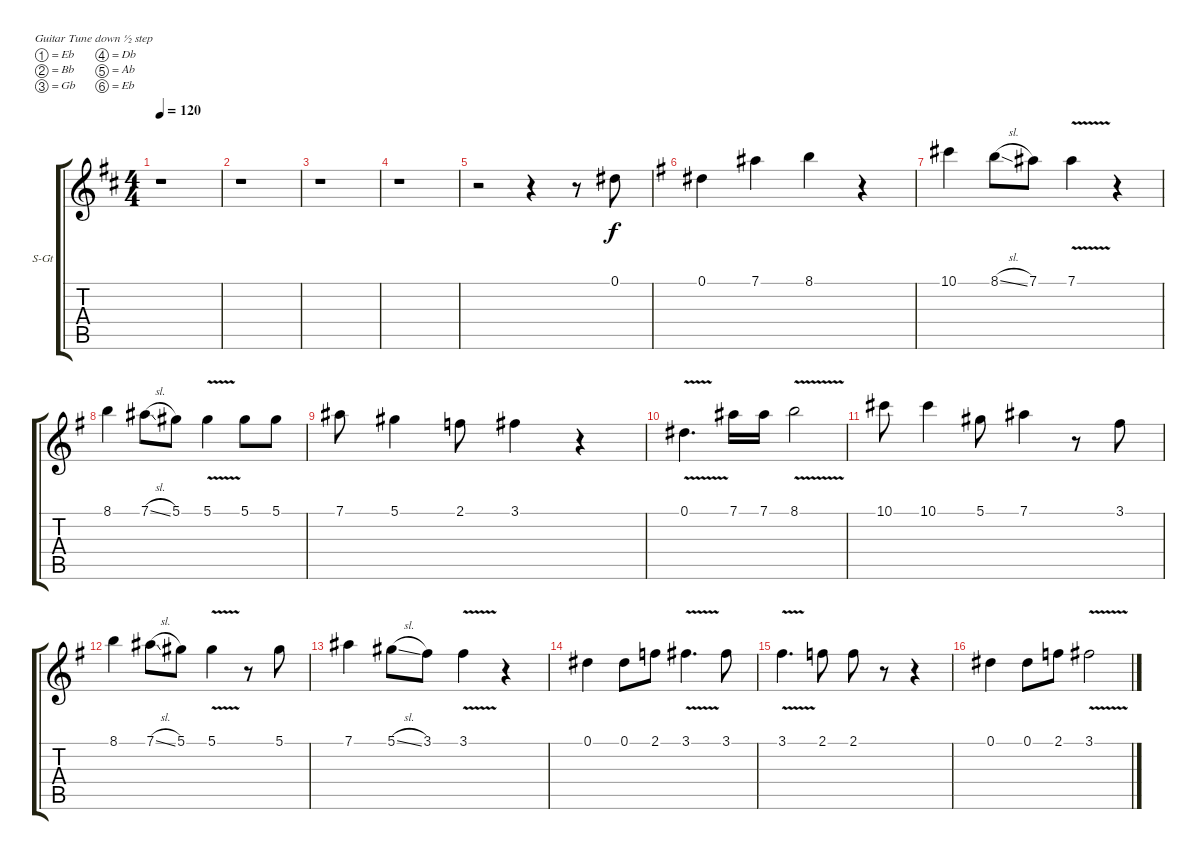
\bracketExtendMode groupsimilarinstruments
\firstSystemTrackNameOrientation horizontal
\otherSystemsTrackNameOrientation horizontal
\track ("Lead Vocals - Doogie White" "S-Gt") {instrument flute}
\staff {score tabs}
\tuning (Eb4 Bb3 Gb3 Db3 Ab2 Eb2)
\displaytranspose 12
\ts (4 4)
\tempo 120
\clef g2
\ks bminor
r.1{dy f} |
r.1 |
r.1 |
r.1 |
r.2 r.4 r.8 0.1.8 |
\ks eminor
0.1.4 7.1.4 8.1.4 r.4 |
10.1.4 8.1{sl}.8 7.1.8 7.1{v}.4 r.4 |
8.1.4 7.1{sl}.8 5.1.8 5.1{v}.4 5.1.8 5.1.8 |
7.1.8 5.1.4 2.1.8 3.1.4 r.4 |
0.1{v}.4{d} 7.1.16 7.1.16 8.1{v}.2 |
10.1.8 10.1.4 5.1.8 7.1.4 r.8 3.1.8 |
8.1.4 7.1{sl}.8 5.1.8 5.1{v}.4 r.8 5.1.8 |
7.1.4 5.1{sl}.8 3.1.8 3.1{v}.4 r.4 |
0.1.4 0.1.8 2.1.8 3.1{v}.4{d} 3.1.8 |
3.1{v}.4{d} 2.1.8 2.1.8 r.8 r.4 |
0.1.4 0.1.8 2.1.8 3.1{v}.2
